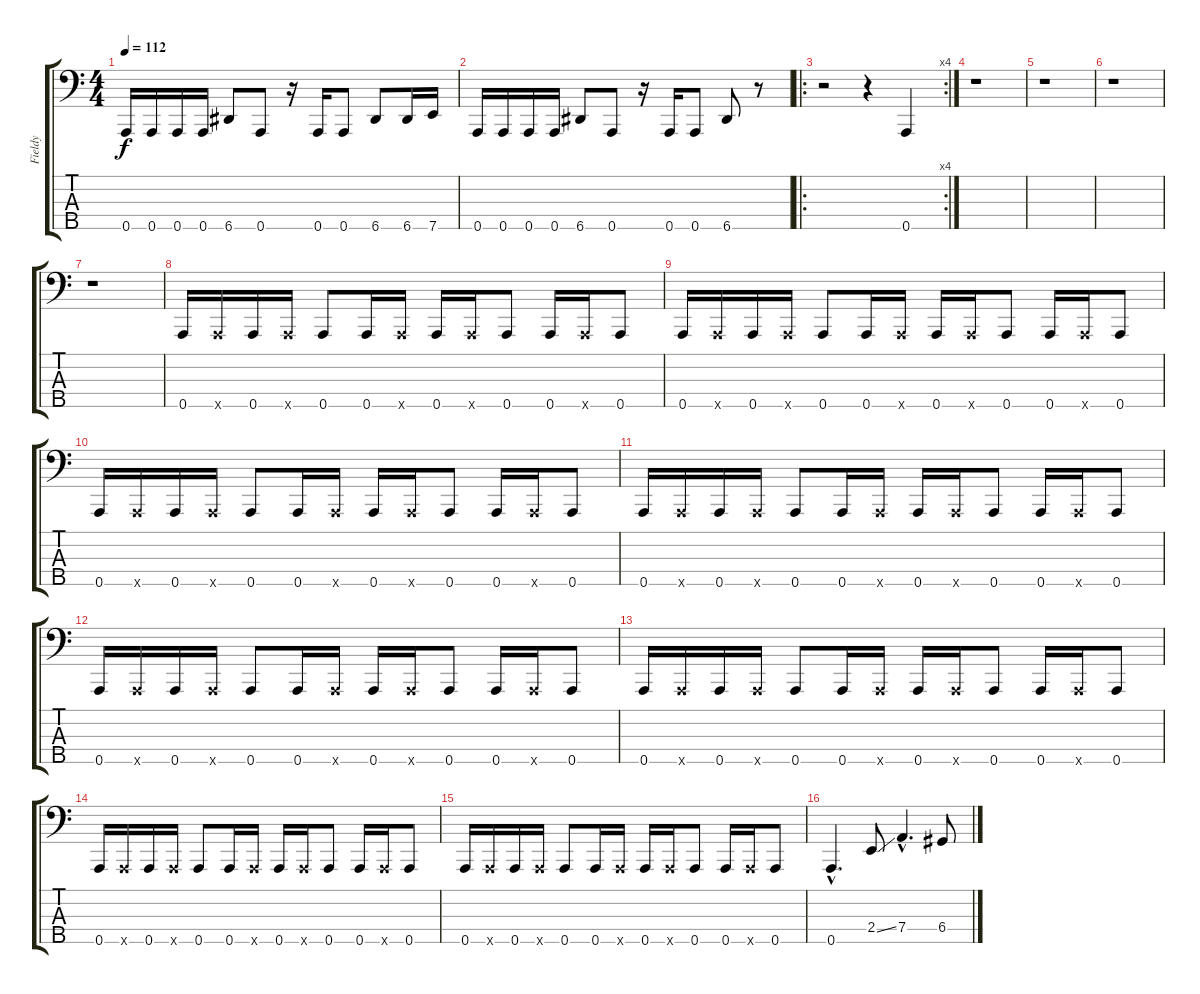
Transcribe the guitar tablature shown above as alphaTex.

\track ("Fieldy" "Fieldy") {instrument slapbass1}
\staff {score tabs}
\tuning (F2 C2 G1 D1 A0) {hide}
\ts (4 4)
\tempo 112
\clef f4
\ks c
0.5.16{dy f} 0.5.16 0.5.16 0.5.16 6.5.8 0.5.8 r.16 0.5.16 0.5.8 6.5.8 6.5.16 7.5.16 |
0.5.16 0.5.16 0.5.16 0.5.16 6.5.8 0.5.8 r.16 0.5.16 0.5.8 6.5.8 r.8 |
\ro
\rc 4
r.2 r.4 0.5.4 |
r.1 |
r.1 |
r.1 |
r.1 |
0.5.16 0.5{x}.16 0.5.16 0.5{x}.16 0.5.8 0.5.16 0.5{x}.16 0.5.16 0.5{x}.16 0.5.8 0.5.16 0.5{x}.16 0.5.8 |
0.5.16 0.5{x}.16 0.5.16 0.5{x}.16 0.5.8 0.5.16 0.5{x}.16 0.5.16 0.5{x}.16 0.5.8 0.5.16 0.5{x}.16 0.5.8 |
0.5.16 0.5{x}.16 0.5.16 0.5{x}.16 0.5.8 0.5.16 0.5{x}.16 0.5.16 0.5{x}.16 0.5.8 0.5.16 0.5{x}.16 0.5.8 |
0.5.16 0.5{x}.16 0.5.16 0.5{x}.16 0.5.8 0.5.16 0.5{x}.16 0.5.16 0.5{x}.16 0.5.8 0.5.16 0.5{x}.16 0.5.8 |
0.5.16 0.5{x}.16 0.5.16 0.5{x}.16 0.5.8 0.5.16 0.5{x}.16 0.5.16 0.5{x}.16 0.5.8 0.5.16 0.5{x}.16 0.5.8 |
0.5.16 0.5{x}.16 0.5.16 0.5{x}.16 0.5.8 0.5.16 0.5{x}.16 0.5.16 0.5{x}.16 0.5.8 0.5.16 0.5{x}.16 0.5.8 |
0.5.16 0.5{x}.16 0.5.16 0.5{x}.16 0.5.8 0.5.16 0.5{x}.16 0.5.16 0.5{x}.16 0.5.8 0.5.16 0.5{x}.16 0.5.8 |
0.5.16 0.5{x}.16 0.5.16 0.5{x}.16 0.5.8 0.5.16 0.5{x}.16 0.5.16 0.5{x}.16 0.5.8 0.5.16 0.5{x}.16 0.5.8 |
0.5{hac}.4{d} 2.4{ss}.8 7.4{hac}.4{d} 6.4.8
